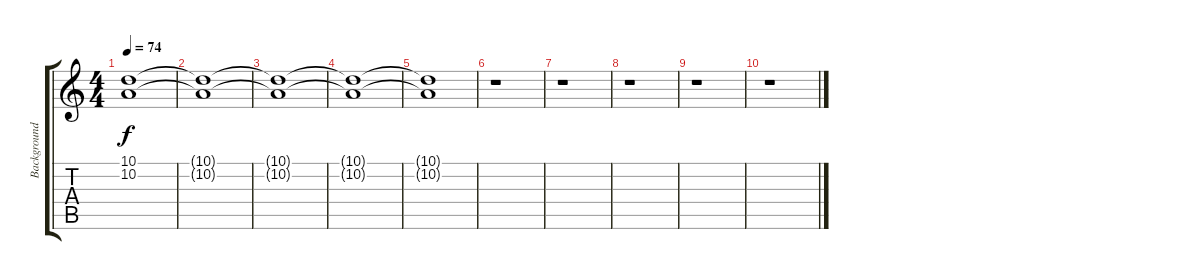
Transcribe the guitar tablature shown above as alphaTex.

\track ("Background Vocal" "Background") {instrument choiraahs}
\staff {score tabs}
\tuning (E4 B3 G3 D3 A2 E2) {hide}
\ts (4 4)
\tempo 74
\clef g2
\ks c
(10.1 10.2).1{dy f} |
(10.1{t} 10.2{t}).1 |
(10.1{t} 10.2{t}).1 |
(10.1{t} 10.2{t}).1 |
(10.1{t} 10.2{t}).1 |
r.1 |
r.1 |
r.1 |
r.1 |
r.1
